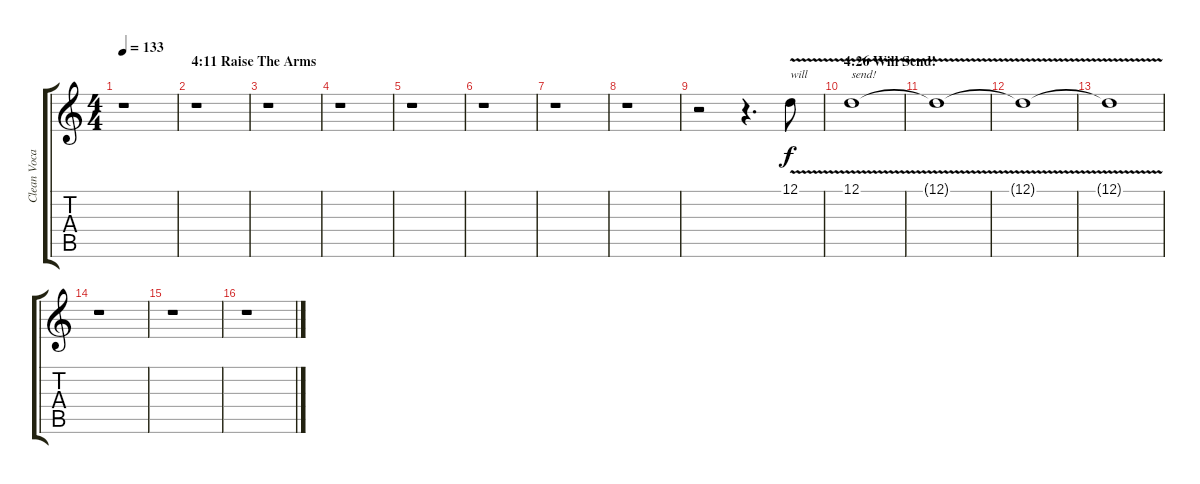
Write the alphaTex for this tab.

\track ("Clean Vocals" "Clean Voca") {instrument tenorsax}
\staff {score tabs}
\tuning (D4 A3 F3 C3 G2 D2) {hide}
\ts (4 4)
\tempo 133
\clef g2
\ks c
r.1{dy f} |
\section ("" "4:11 Raise The Arms")
r.1 |
r.1 |
r.1 |
r.1 |
r.1 |
r.1 |
r.1 |
r.2 r.4{d} 12.1{v}.8{txt "will"} |
\section ("" "4:26 Will Send!")
12.1{v}.1{txt "send!"} |
12.1{v t}.1 |
12.1{v t}.1 |
12.1{v t}.1 |
r.1 |
r.1 |
r.1
